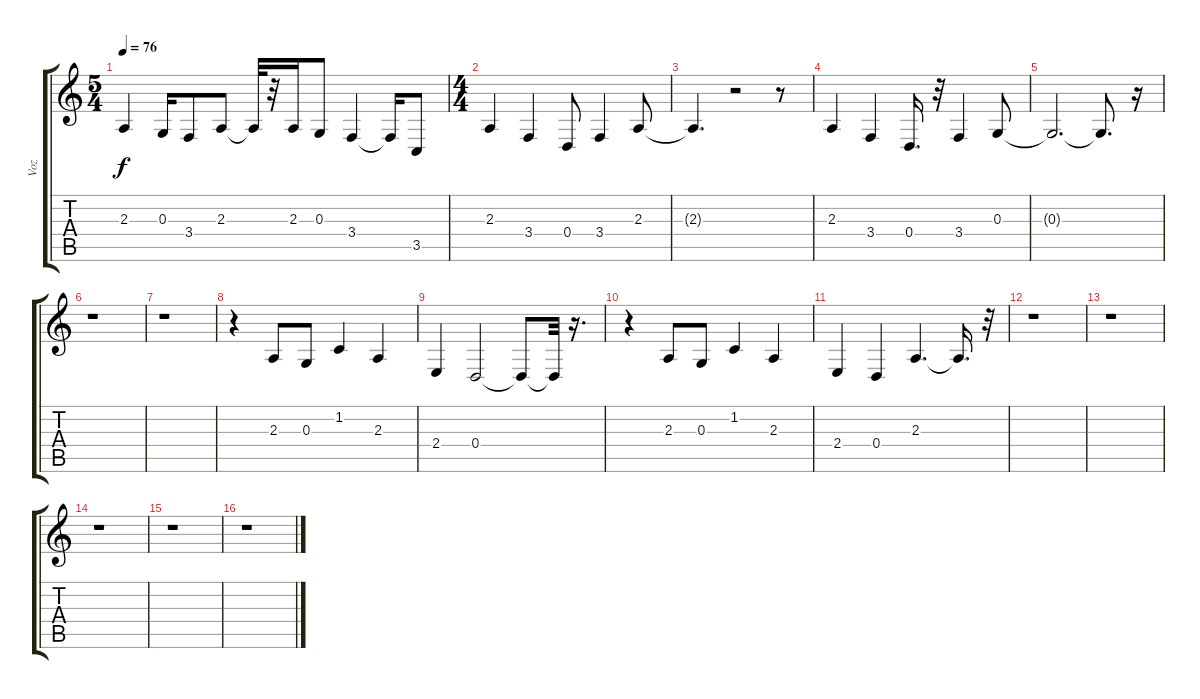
\track ("Voz" "Voz") {instrument tenorsax}
\staff {score tabs}
\tuning (E4 B3 G3 D3 A2 E2) {hide}
\ts (5 4)
\tempo 76
\clef g2
\ks c
2.3.4{dy f} 0.3.16 3.4.8 2.3.8 2.3{t}.32 r.32 2.3.16 0.3.8 3.4.4 3.4{t}.16 3.5.8 |
\ts (4 4)
2.3.4 3.4.4 0.4.8 3.4.4 2.3.8 |
2.3{t}.4{d} r.2 r.8 |
2.3.4 3.4.4 0.4.16{d} r.32 3.4.4 0.3.8 |
0.3{t}.2{d} 0.3{t}.8{d} r.16 |
r.1 |
r.1 |
r.4 2.3.8 0.3.8 1.2.4 2.3.4 |
2.4.4 0.4.2 0.4{t}.8 0.4{t}.32 r.16{d} |
r.4 2.3.8 0.3.8 1.2.4 2.3.4 |
2.4.4 0.4.4 2.3.4{d} 2.3{t}.16{d} r.32 |
r.1 |
r.1 |
r.1 |
r.1 |
r.1
